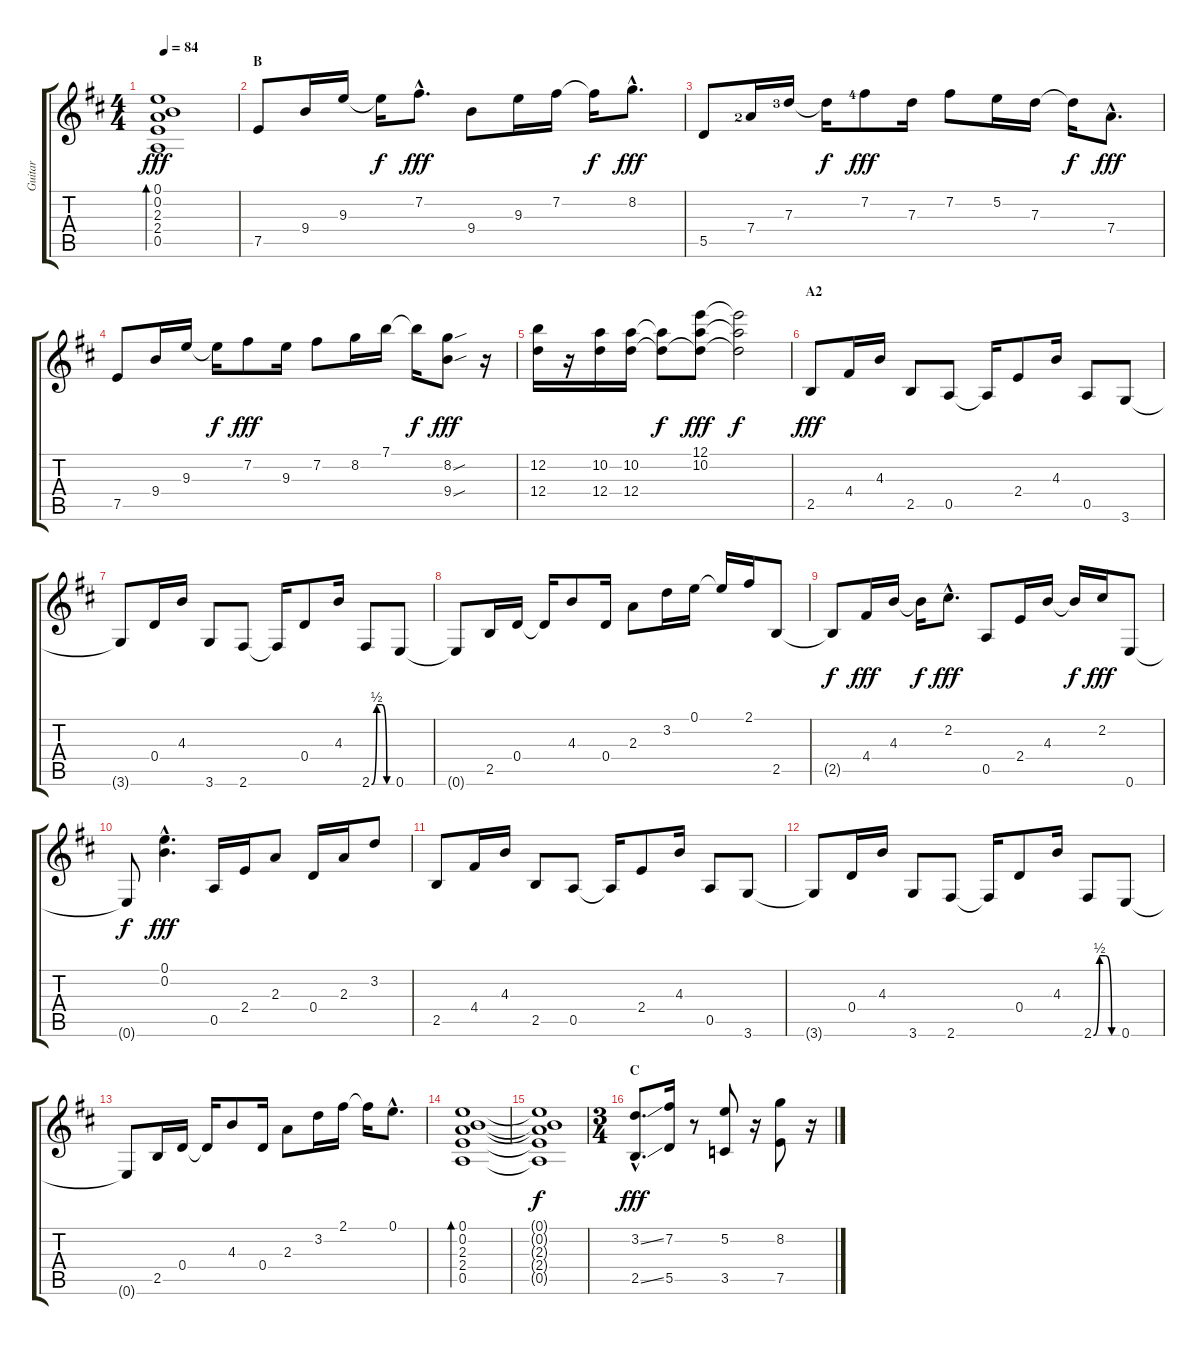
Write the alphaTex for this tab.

\track ("Guitar" "Guitar") {instrument electricguitarclean}
\staff {score tabs}
\tuning (E4 B3 G3 D3 A2 E2) {hide}
\ts (4 4)
\tempo 84
\clef g2
\ks d
(0.1 0.2 2.3 2.4 0.5).1{bd 240 dy fff} |
\section ("" "B")
7.5.8 9.4.16 9.3.16 9.3{t}.16{dy f} 7.2{hac}.8{d dy fff} 9.4.8 9.3.16 7.2.16 7.2{t}.16{dy f} 8.2{hac}.8{d dy fff} |
5.5.8 7.4{lf 3}.16 7.3{lf 4}.16 7.3{t}.16{dy f} 7.2{lf 5}.8{dy fff} 7.3.16 7.2.8 5.2.16 7.3.16 7.3{t}.16{dy f} 7.4{hac}.8{d dy fff} |
7.5.8 9.4.16 9.3.16 9.3{t}.16{dy f} 7.2.8{dy fff} 9.3.16 7.2.8 8.2.16 7.1.16 7.1{t}.16{dy f} (8.2{sou} 9.4{sou}).8{dy fff} r.16 |
(12.2 12.4).16 r.16 (10.2 12.4).16 (10.2 12.4).16 (10.2{t} 12.4{t}).8{dy f} (12.1 10.2 12.4{t}).8{dy fff} (12.1{t} 10.2{t} 12.4{t}).2{dy f} |
\section ("" "A2")
2.5.8{dy fff} 4.4.16 4.3.16 2.5.8 0.5.8 0.5{t}.16 2.4.8 4.3.16 0.5.8 3.6.8 |
3.6{t}.8 0.4.16 4.3.16 3.6.8 2.6.8 2.6{t}.16 0.4.8 4.3.16 2.6{be (custom 0 0 15 2 30 2 45 0 60 0)}.8 0.6.8 |
0.6{t}.8 2.5.16 0.4.16 0.4{t}.16 4.3.8 0.4.16 2.3.8 3.2.16 0.1.16 0.1{t}.16 2.1.16 2.5.8 |
2.5{t}.8{dy f} 4.4.16{dy fff} 4.3.16 4.3{t}.16{dy f} 2.2{hac}.8{d dy fff} 0.5.8 2.4.16 4.3.16 4.3{t}.16{dy f} 2.2.16{dy fff} 0.6.8 |
0.6{t}.8{dy f} (0.1{hac} 0.2{hac}).4{d dy fff} 0.5.16 2.4.16 2.3.8 0.4.16 2.3.16 3.2.8 |
2.5.8 4.4.16 4.3.16 2.5.8 0.5.8 0.5{t}.16 2.4.8 4.3.16 0.5.8 3.6.8 |
3.6{t}.8 0.4.16 4.3.16 3.6.8 2.6.8 2.6{t}.16 0.4.8 4.3.16 2.6{be (custom 0 0 15 2 30 2 45 0 60 0)}.8 0.6.8 |
0.6{t}.8 2.5.16 0.4.16 0.4{t}.16 4.3.8 0.4.16 2.3.8 3.2.16 2.1.16 2.1{t}.16 0.1{hac}.8{d} |
(0.1 0.2 2.3 2.4 0.5).1{bd 240} |
(0.1{t} 0.2{t} 2.3{t} 2.4{t} 0.5{t}).1{dy f} |
\ts (3 4)
\section ("" "C")
(3.2{ss hac} 2.5{ss hac}).8{d dy fff} (7.2 5.5).16 r.8 (5.2 3.5).8 r.16 (8.2 7.5).8 r.16
